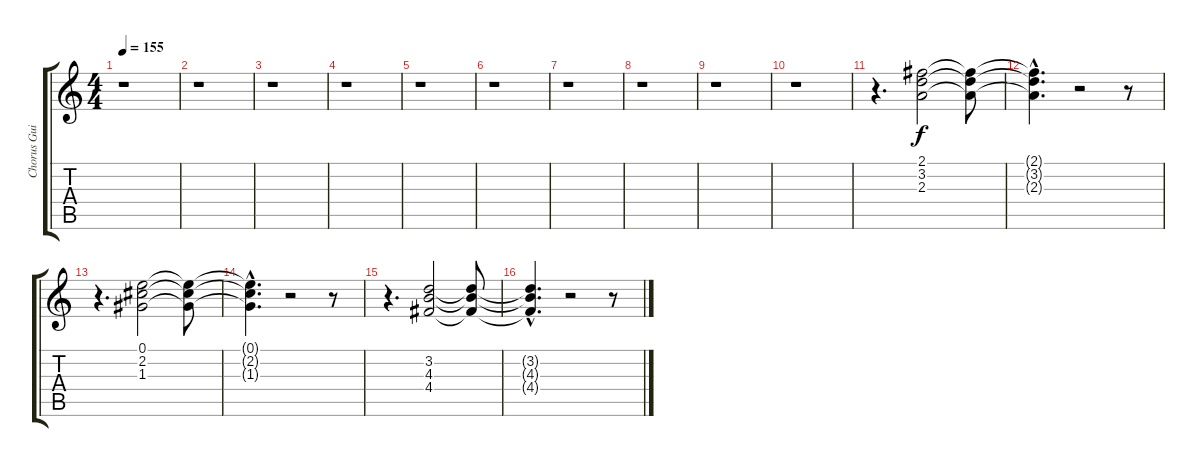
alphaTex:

\track ("Chorus Guitar L" "Chorus Gui") {instrument electricguitarclean}
\staff {score tabs}
\tuning (E4 B3 G3 D3 A2 E2) {hide}
\ts (4 4)
\tempo 155
\clef g2
\ks c
r.1{dy f} |
r.1 |
r.1 |
r.1 |
r.1 |
r.1 |
r.1 |
r.1 |
r.1 |
r.1 |
r.4{d} (2.1 3.2 2.3).2 (2.1{t} 3.2{t} 2.3{t}).8 |
(2.1{hac t} 3.2{hac t} 2.3{hac t}).4{d} r.2 r.8 |
r.4{d} (0.1 2.2 1.3).2 (0.1{t} 2.2{t} 1.3{t}).8 |
(0.1{hac t} 2.2{hac t} 1.3{hac t}).4{d} r.2 r.8 |
r.4{d} (3.2 4.3 4.4).2 (3.2{t} 4.3{t} 4.4{t}).8 |
(3.2{hac t} 4.3{hac t} 4.4{hac t}).4{d} r.2 r.8
